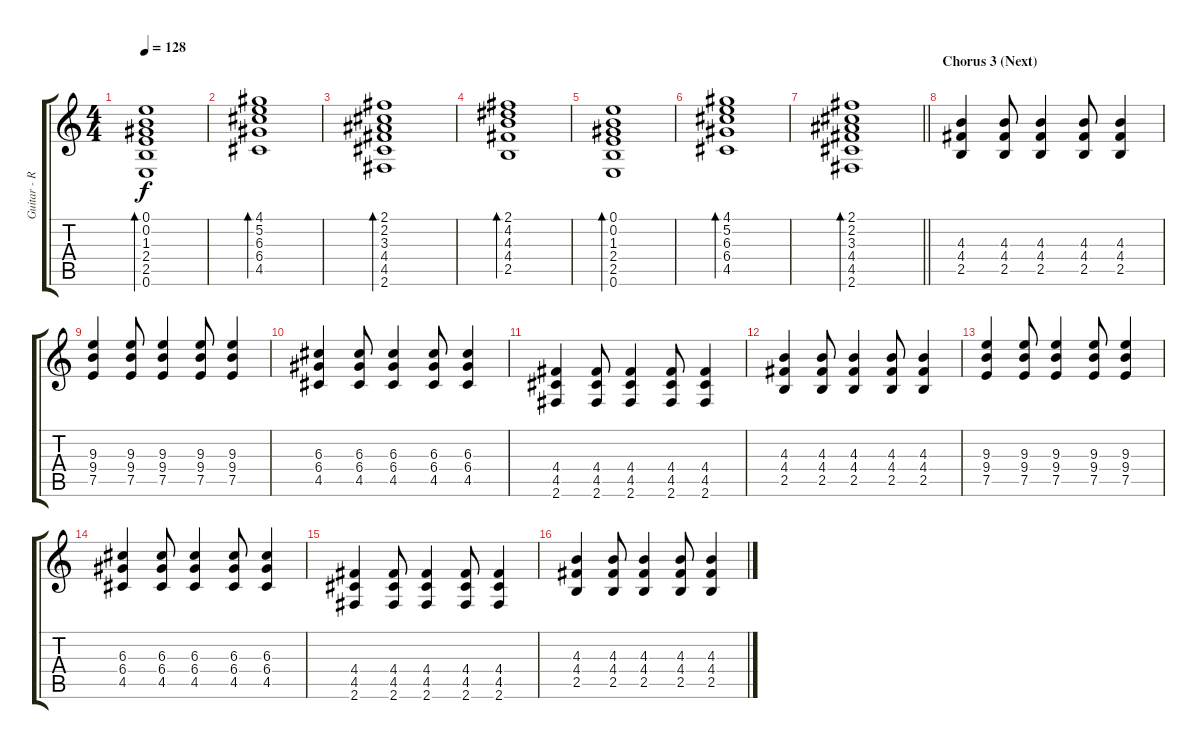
\track ("Guitar - Rhythm" "Guitar - R") {instrument distortionguitar}
\staff {score tabs}
\tuning (E4 B3 G3 D3 A2 E2) {hide}
\ts (4 4)
\tempo 128
\clef g2
\ks c
(0.1 0.2 1.3 2.4 2.5 0.6).1{bd 60 dy f} |
(4.1 5.2 6.3 6.4 4.5).1{bd 60} |
(2.1 2.2 3.3 4.4 4.5 2.6).1{bd 60} |
(2.1 4.2 4.3 4.4 2.5).1{bd 60} |
(0.1 0.2 1.3 2.4 2.5 0.6).1{bd 60} |
(4.1 5.2 6.3 6.4 4.5).1{bd 60} |
\barLineRight lightlight
(2.1 2.2 3.3 4.4 4.5 2.6).1{bd 30 instrument distortionguitar} |
\section ("" "Chorus 3 (Next)")
(4.3 4.4 2.5).4 (4.3 4.4 2.5).8 (4.3 4.4 2.5).4 (4.3 4.4 2.5).8 (4.3 4.4 2.5).4 |
(9.3 9.4 7.5).4 (9.3 9.4 7.5).8 (9.3 9.4 7.5).4 (9.3 9.4 7.5).8 (9.3 9.4 7.5).4 |
(6.3 6.4 4.5).4 (6.3 6.4 4.5).8 (6.3 6.4 4.5).4 (6.3 6.4 4.5).8 (6.3 6.4 4.5).4 |
(4.4 4.5 2.6).4 (4.4 4.5 2.6).8 (4.4 4.5 2.6).4 (4.4 4.5 2.6).8 (4.4 4.5 2.6).4 |
(4.3 4.4 2.5).4 (4.3 4.4 2.5).8 (4.3 4.4 2.5).4 (4.3 4.4 2.5).8 (4.3 4.4 2.5).4 |
(9.3 9.4 7.5).4 (9.3 9.4 7.5).8 (9.3 9.4 7.5).4 (9.3 9.4 7.5).8 (9.3 9.4 7.5).4 |
(6.3 6.4 4.5).4 (6.3 6.4 4.5).8 (6.3 6.4 4.5).4 (6.3 6.4 4.5).8 (6.3 6.4 4.5).4 |
(4.4 4.5 2.6).4 (4.4 4.5 2.6).8 (4.4 4.5 2.6).4 (4.4 4.5 2.6).8 (4.4 4.5 2.6).4 |
(4.3 4.4 2.5).4 (4.3 4.4 2.5).8 (4.3 4.4 2.5).4 (4.3 4.4 2.5).8 (4.3 4.4 2.5).4
